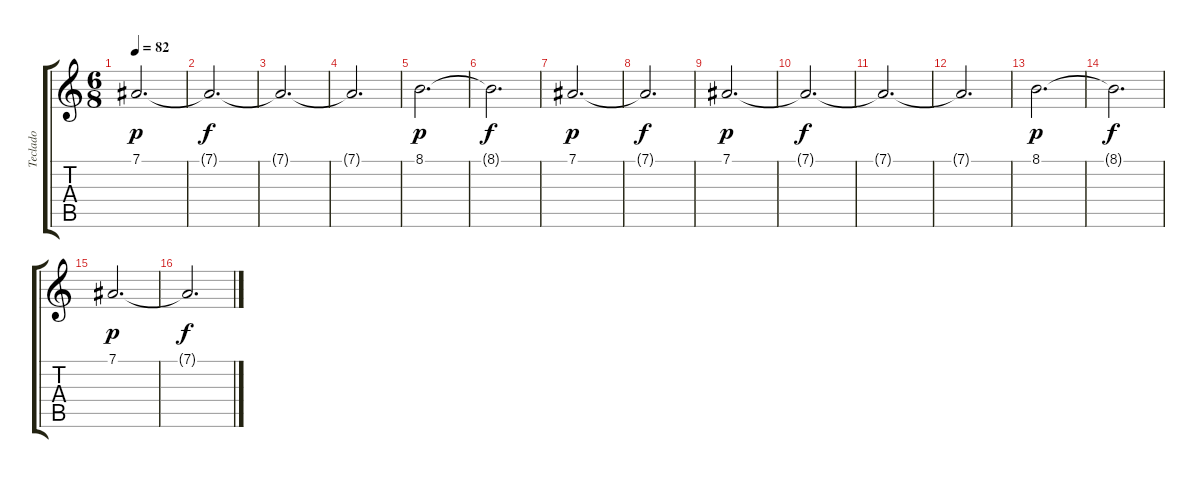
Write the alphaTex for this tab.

\track ("Teclado" "Teclado") {instrument stringensemble2}
\staff {score tabs}
\tuning (Eb4 Bb3 Gb3 Db3 Ab2 Eb2) {hide}
\ts (6 8)
\tempo 82
\clef g2
\ks c
7.1.2{d dy p instrument stringensemble2} |
7.1{t}.2{d dy f} |
7.1{t}.2{d} |
7.1{t}.2{d} |
8.1.2{d dy p} |
8.1{t}.2{d dy f} |
7.1.2{d dy p} |
7.1{t}.2{d dy f} |
7.1.2{d dy p} |
7.1{t}.2{d dy f} |
7.1{t}.2{d} |
7.1{t}.2{d} |
8.1.2{d dy p} |
8.1{t}.2{d dy f} |
7.1.2{d dy p} |
7.1{t}.2{d dy f}
